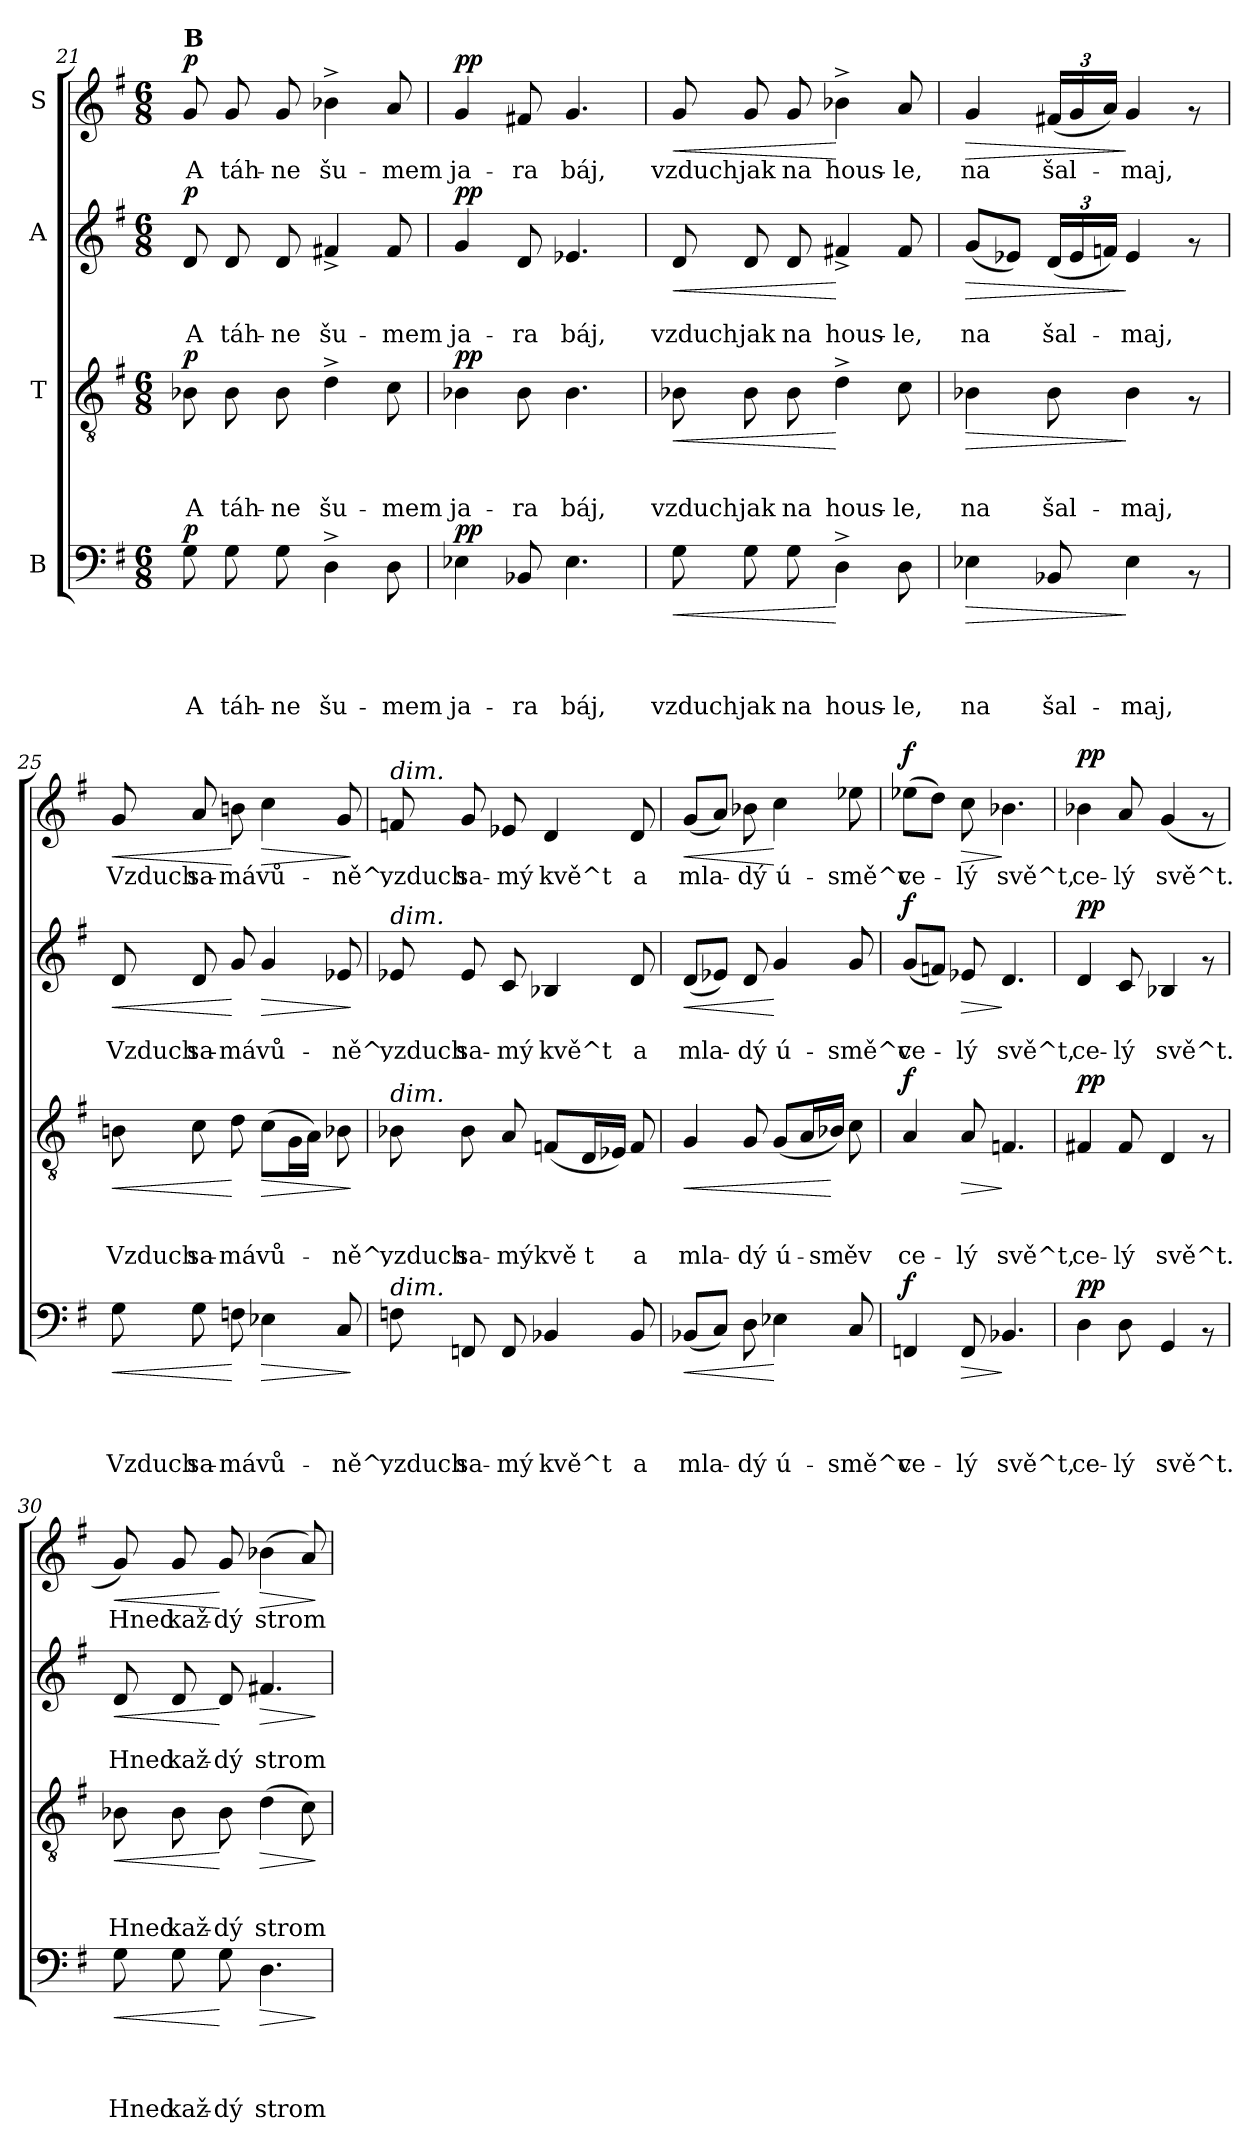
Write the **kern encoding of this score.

**kern	**text	**text	**text	**text	**dynam	**kern	**text	**text	**text	**dynam	**kern	**text	**text	**dynam	**kern	**text	**dynam
*part4	*part4	*part4	*part4	*part4	*part4	*part3	*part3	*part3	*part3	*part3	*part2	*part2	*part2	*part2	*part1	*part1	*part1
*staff4	*staff4	*staff4	*staff4	*staff4	*staff4	*staff3	*staff3	*staff3	*staff3	*staff3	*staff2	*staff2	*staff2	*staff2	*staff1	*staff1	*staff1
*I"B	*	*	*	*	*	*I"T	*	*	*	*	*I"A	*	*	*	*I"S	*	*
!!LO:LB:g=z
*clefF4	*	*	*	*	*	*clefGv2	*	*	*	*	*clefG2	*	*	*	*clefG2	*	*
*k[f#]	*	*	*	*	*	*k[f#]	*	*	*	*	*k[f#]	*	*	*	*k[f#]	*	*
*G:	*	*	*	*	*	*G:	*	*	*	*	*G:	*	*	*	*G:	*	*
*M6/8	*	*	*	*	*	*M6/8	*	*	*	*	*M6/8	*	*	*	*M6/8	*	*
=21	=21	=21	=21	=21	=21	=21	=21	=21	=21	=21	=21	=21	=21	=21	=21	=21	=21
!	!	!	!	!	!	!	!	!	!	!	!	!	!	!	!LO:TX:a:B:t=B	!	!
!	!	!	!	!LO:LY:b	!LO:DY:a	!	!	!	!LO:LY:b	!LO:DY:a	!	!	!LO:LY:b	!LO:DY:a	!	!LO:LY:b	!LO:DY:a
8G\	.	.	.	A	p	8B-X\	.	.	A	p	8d/	.	A	p	8g/	A	p
!	!	!	!	!LO:LY:b	!	!	!	!	!LO:LY:b	!	!	!	!LO:LY:b	!	!	!LO:LY:b	!
8G\	.	.	.	táh-	.	8B-\	.	.	táh-	.	8d/	.	táh-	.	8g/	táh-	.
!	!	!	!	!LO:LY:b	!	!	!	!	!LO:LY:b	!	!	!	!LO:LY:b	!	!	!LO:LY:b	!
8G\	.	.	.	-ne	.	8B-\	.	.	-ne	.	8d/	.	-ne	.	8g/	-ne	.
!	!	!	!	!LO:LY:b	!	!	!	!	!LO:LY:b	!	!	!	!LO:LY:b	!	!	!LO:LY:b	!
4D^>\	.	.	.	šu-	.	4d^>\	.	.	šu-	.	4f#X^</	.	šu-	.	4b-X^>\	šu-	.
!	!	!	!	!LO:LY:b	!	!	!	!	!LO:LY:b	!	!	!	!LO:LY:b	!	!	!LO:LY:b	!
8D\	.	.	.	-mem	.	8c\	.	.	-mem	.	8f#/	.	-mem	.	8a/	-mem	.
=22	=22	=22	=22	=22	=22	=22	=22	=22	=22	=22	=22	=22	=22	=22	=22	=22	=22
!	!	!	!	!LO:LY:b	!LO:DY:a	!	!	!	!LO:LY:b	!LO:DY:a	!	!	!LO:LY:b	!LO:DY:a	!	!LO:LY:b	!LO:DY:a
4E-X\	.	.	.	ja-	pp	4B-X\	.	.	ja-	pp	4g/	.	ja-	pp	4g/	ja-	pp
!	!	!	!	!LO:LY:b	!	!	!	!	!LO:LY:b	!	!	!	!LO:LY:b	!	!	!LO:LY:b	!
8BB-X/	.	.	.	-ra	.	8B-\	.	.	-ra	.	8d/	.	-ra	.	8f#X/	-ra	.
!	!	!	!	!LO:LY:b	!	!	!	!	!LO:LY:b	!	!	!	!LO:LY:b	!	!	!LO:LY:b	!
4.E-\	.	.	.	báj,	.	4.B-\	.	.	báj,	.	4.e-X/	.	báj,	.	4.g/	báj,	.
=23	=23	=23	=23	=23	=23	=23	=23	=23	=23	=23	=23	=23	=23	=23	=23	=23	=23
!	!	!	!	!LO:LY:b	!LO:HP:b	!	!	!	!LO:LY:b	!LO:HP:b	!	!	!LO:LY:b	!LO:HP:b	!	!LO:LY:b	!LO:HP:b
8G\	.	.	.	vzduch	<	8B-X\	.	.	vzduch	<	8d/	.	vzduch	<	8g/	vzduch	<
!	!	!	!	!LO:LY:b	!	!	!	!	!LO:LY:b	!	!	!	!LO:LY:b	!	!	!LO:LY:b	!
8G\	.	.	.	jak	.	8B-\	.	.	jak	.	8d/	.	jak	.	8g/	jak	.
!	!	!	!	!LO:LY:b	!	!	!	!	!LO:LY:b	!	!	!	!LO:LY:b	!	!	!LO:LY:b	!
8G\	.	.	.	na	.	8B-\	.	.	na	.	8d/	.	na	.	8g/	na	.
!	!	!	!	!LO:LY:b	!	!	!	!	!LO:LY:b	!	!	!	!LO:LY:b	!	!	!LO:LY:b	!
4D^>\	.	.	.	hous-	[	4d^>\	.	.	hous-	[	4f#X^</	.	hous-	[	4b-X^>\	hous-	[
!	!	!	!	!LO:LY:b	!	!	!	!	!LO:LY:b	!	!	!	!LO:LY:b	!	!	!LO:LY:b	!
8D\	.	.	.	-le,	.	8c\	.	.	-le,	.	8f#/	.	-le,	.	8a/	-le,	.
=24	=24	=24	=24	=24	=24	=24	=24	=24	=24	=24	=24	=24	=24	=24	=24	=24	=24
!	!	!	!	!LO:LY:b	!LO:HP:b	!	!	!	!LO:LY:b	!LO:HP:b	!	!	!LO:LY:b	!LO:HP:b	!	!LO:LY:b	!LO:HP:b
4E-X\	.	.	.	na	>	4B-X\	.	.	na	>	(<8g/L	.	na	>	4g/	na	>
.	.	.	.	.	.	.	.	.	.	.	8e-X/J)	.	.	.	.	.	.
!	!	!	!	!LO:LY:b	!	!	!	!	!LO:LY:b	!	!	!	!	!	!	!	!
*	*	*	*	*	*	*	*	*	*	*	*Xbrackettup	*	*	*	*	*	*
!	!	!	!	!	!	!	!	!	!	!	!	!	!LO:LY:b	!	!	!	!
*	*	*	*	*	*	*	*	*	*	*	*	*	*	*	*Xbrackettup	*	*
!	!	!	!	!	!	!	!	!	!	!	!	!	!	!	!	!LO:LY:b	!
8BB-X/	.	.	.	šal-	.	8B-\	.	.	šal-	.	(<24d/LL	.	šal-	.	(<24f#X/LL	šal-	.
.	.	.	.	.	.	.	.	.	.	.	24e-/	.	.	.	24g/	.	.
.	.	.	.	.	.	.	.	.	.	.	24fn/JJ)	.	.	.	24a/JJ)	.	.
!	!	!	!	!LO:LY:b	!	!	!	!	!LO:LY:b	!	!	!	!LO:LY:b	!	!	!LO:LY:b	!
4E-\	.	.	.	-maj,	]	4B-\	.	.	-maj,	]	4e-/	.	-maj,	]	4g/	-maj,	]
8rAA	.	.	.	.	.	8rF	.	.	.	.	8rf	.	.	.	8rf	.	.
!!LO:PB:g=z
=25	=25	=25	=25	=25	=25	=25	=25	=25	=25	=25	=25	=25	=25	=25	=25	=25	=25
!	!	!	!	!LO:LY:b	!LO:HP:b	!	!	!	!LO:LY:b	!LO:HP:b	!	!	!LO:LY:b	!LO:HP:b	!	!LO:LY:b	!LO:HP:b
8G\	.	.	.	Vzduch	<	8Bn\	.	.	Vzduch	<	8d/	.	Vzduch	<	8g/	Vzduch	<
!	!	!	!	!LO:LY:b	!	!	!	!	!LO:LY:b	!	!	!	!LO:LY:b	!	!	!LO:LY:b	!
8G\	.	.	.	sa-	.	8c\	.	.	sa-	.	8d/	.	sa-	.	8a/	sa-	.
!	!	!	!	!LO:LY:b	!	!	!	!	!LO:LY:b	!	!	!	!LO:LY:b	!	!	!LO:LY:b	!
8Fn\	.	.	.	-má	[	8d\	.	.	-má	[	8g/	.	-má	[	8bn\	-má	[
!	!	!	!	!LO:LY:b	!LO:HP:b	!	!	!	!LO:LY:b	!LO:HP:b	!	!	!LO:LY:b	!LO:HP:b	!	!LO:LY:b	!LO:HP:b
4E-X\	.	.	.	vů-	>	(>8c\L	.	.	vů-	>	4g/	.	vů-	>	4cc\	vů-	>
.	.	.	.	.	.	16G\L	.	.	.	.	.	.	.	.	.	.	.
.	.	.	.	.	.	16A\JJ)	.	.	.	.	.	.	.	.	.	.	.
!	!	!	!	!LO:LY:b	!	!	!	!	!LO:LY:b	!	!	!	!LO:LY:b	!	!	!LO:LY:b	!
8C/	.	.	.	-ně^,	.	8B-X\	.	.	-ně^,	.	8e-X/	.	-ně^,	.	8g/	-ně^,	.
.	.	.	.	.	]	.	.	.	.	]	.	.	.	]	.	.	]
=26	=26	=26	=26	=26	=26	=26	=26	=26	=26	=26	=26	=26	=26	=26	=26	=26	=26
!	!	!	!	!	!	!	!	!	!	!	!	!	!	!	!LO:TX:a:i:t=dim.	!	!
!	!	!	!	!	!	!	!	!	!	!	!LO:TX:a:i:t=dim.	!	!	!	!	!	!
!	!	!	!	!	!	!LO:TX:a:i:t=dim.	!	!	!	!	!	!	!	!	!	!	!
!LO:TX:a:i:t=dim.	!	!	!	!	!	!	!	!	!	!	!	!	!	!	!	!	!
!	!	!	!	!LO:LY:b	!	!	!	!	!LO:LY:b	!	!	!	!LO:LY:b	!	!	!LO:LY:b	!
8Fn\	.	.	.	vzduch	.	8B-X\	.	.	vzduch	.	8e-X/	.	vzduch	.	8fn/	vzduch	.
!	!	!	!	!LO:LY:b	!	!	!	!	!LO:LY:b	!	!	!	!LO:LY:b	!	!	!LO:LY:b	!
8FFn/	.	.	.	sa-	.	8B-\	.	.	sa-	.	8e-/	.	sa-	.	8g/	sa-	.
!	!	!	!	!LO:LY:b	!	!	!	!	!LO:LY:b	!	!	!	!LO:LY:b	!	!	!LO:LY:b	!
8FF/	.	.	.	-mý	.	8A/	.	.	-mý	.	8c/	.	-mý	.	8e-X/	-mý	.
!	!	!	!	!LO:LY:b	!	!	!	!	!LO:LY:b	!	!	!	!LO:LY:b	!	!	!LO:LY:b	!
4BB-X/	.	.	.	kvě^t	.	(<8Fn/L	.	.	kvě	.	4B-X/	.	kvě^t	.	4d/	kvě^t	.
!	!	!	!	!	!	!	!	!	!LO:LY:b	!	!	!	!	!	!	!	!
.	.	.	.	.	.	16D/L	.	.	t	.	.	.	.	.	.	.	.
.	.	.	.	.	.	16E-X/JJ)	.	.	.	.	.	.	.	.	.	.	.
!	!	!	!	!LO:LY:b	!	!	!	!	!LO:LY:b	!	!	!	!LO:LY:b	!	!	!LO:LY:b	!
8BB-/	.	.	.	a	.	8F/	.	.	a	.	8d/	.	a	.	8d/	a	.
=27	=27	=27	=27	=27	=27	=27	=27	=27	=27	=27	=27	=27	=27	=27	=27	=27	=27
!	!	!	!	!LO:LY:b	!LO:HP:b	!	!	!	!LO:LY:b	!LO:HP:b	!	!	!LO:LY:b	!LO:HP:b	!	!LO:LY:b	!LO:HP:b
(<8BB-X/L	.	.	.	mla-	<	4G/	.	.	mla-	<	(<8d/L	.	mla-	<	(<8g/L	mla-	<
8C/J)	.	.	.	.	.	.	.	.	.	.	8e-X/J)	.	.	.	8a/J)	.	.
!	!	!	!	!LO:LY:b	!	!	!	!	!LO:LY:b	!	!	!	!LO:LY:b	!	!	!LO:LY:b	!
8D\	.	.	.	-dý	.	8G/	.	.	-dý	.	8d/	.	-dý	.	8b-X\	-dý	.
!	!	!	!	!LO:LY:b	!	!	!	!	!LO:LY:b	!	!	!	!LO:LY:b	!	!	!LO:LY:b	!
4E-X\	.	.	.	ú-	[	(<8G/L	.	.	ú-	.	4g/	.	ú-	[	4cc\	ú-	[
.	.	.	.	.	.	16A/L	.	.	.	.	.	.	.	.	.	.	.
!	!	!	!	!	!	!	!	!	!LO:LY:b	!	!	!	!	!	!	!	!
.	.	.	.	.	.	16B-X/JJ)	.	.	-sm	[	.	.	.	.	.	.	.
!	!	!	!	!LO:LY:b	!	!	!	!	!LO:LY:b	!	!	!	!LO:LY:b	!	!	!LO:LY:b	!
8C/	.	.	.	-smě^v	.	8c\	.	.	ěv	.	8g/	.	-smě^v	.	8ee-X\	-smě^v	.
=28	=28	=28	=28	=28	=28	=28	=28	=28	=28	=28	=28	=28	=28	=28	=28	=28	=28
!	!	!	!	!LO:LY:b	!LO:DY:a	!	!	!	!LO:LY:b	!LO:DY:a	!	!	!LO:LY:b	!LO:DY:a	!	!LO:LY:b	!LO:DY:a
4FFn/	.	.	.	ce-	f	4A/	.	.	ce-	f	(<8g/L	.	ce-	f	(>8ee-X\L	ce-	f
.	.	.	.	.	.	.	.	.	.	.	8fn/J)	.	.	.	8dd\J)	.	.
!	!	!	!	!LO:LY:b	!LO:HP:b	!	!	!	!LO:LY:b	!LO:HP:b	!	!	!LO:LY:b	!LO:HP:b	!	!LO:LY:b	!LO:HP:b
8FF/	.	.	.	-lý	>	8A/	.	.	-lý	>	8e-X/	.	-lý	>	8cc\	-lý	>
!	!	!	!	!LO:LY:b	!	!	!	!	!LO:LY:b	!	!	!	!LO:LY:b	!	!	!LO:LY:b	!
4.BB-X/	.	.	.	svě^t,	]	4.Fn/	.	.	svě^t,	]	4.d/	.	svě^t,	]	4.b-X\	svě^t,	]
!!LO:PB:g=z
=29	=29	=29	=29	=29	=29	=29	=29	=29	=29	=29	=29	=29	=29	=29	=29	=29	=29
!	!	!	!	!LO:LY:b	!LO:DY:a	!	!	!	!LO:LY:b	!LO:DY:a	!	!	!LO:LY:b	!LO:DY:a	!	!LO:LY:b	!LO:DY:a
4D\	.	.	.	ce-	pp	4F#X/	.	.	ce-	pp	4d/	.	ce-	pp	4b-X\	ce-	pp
!	!	!	!	!LO:LY:b	!	!	!	!	!LO:LY:b	!	!	!	!LO:LY:b	!	!	!LO:LY:b	!
8D\	.	.	.	-lý	.	8F#/	.	.	-lý	.	8c/	.	-lý	.	8a/	-lý	.
!	!	!	!	!LO:LY:b	!	!	!	!	!LO:LY:b	!	!	!	!LO:LY:b	!	!	!LO:LY:b	!
4GG/	.	.	.	svě^t.	.	4D/	.	.	svě^t.	.	4B-X/	.	svě^t.	.	(4g/	svě^t.	.
8rAA	.	.	.	.	.	8rF	.	.	.	.	8rf	.	.	.	8rf	.	.
=30	=30	=30	=30	=30	=30	=30	=30	=30	=30	=30	=30	=30	=30	=30	=30	=30	=30
!	!	!	!	!LO:LY:b	!LO:HP:b	!	!	!	!LO:LY:b	!LO:HP:b	!	!	!LO:LY:b	!LO:HP:b	!	!LO:LY:b	!LO:HP:b
8G\	.	.	.	Hned	<	8B-X\	.	.	Hned	<	8d/	.	Hned	<	8g/)	Hned	<
!	!	!	!	!LO:LY:b	!	!	!	!	!LO:LY:b	!	!	!	!LO:LY:b	!	!	!LO:LY:b	!
8G\	.	.	.	kaž-	.	8B-\	.	.	kaž-	.	8d/	.	kaž-	.	8g/	kaž-	.
!	!	!	!	!LO:LY:b	!	!	!	!	!LO:LY:b	!	!	!	!LO:LY:b	!	!	!LO:LY:b	!
8G\	.	.	.	-dý	[	8B-\	.	.	-dý	[	8d/	.	-dý	[	8g/	-dý	[
!	!	!	!	!LO:LY:b	!LO:HP:b	!	!	!	!LO:LY:b	!LO:HP:b	!	!	!LO:LY:b	!LO:HP:b	!	!LO:LY:b	!LO:HP:b
4.D\	.	.	.	strom	>	(>4d\	.	.	strom	>	4.f#X/	.	strom	>	(>4b-X\	strom	>
.	.	.	.	.	.	8c\)	.	.	.	.	.	.	.	.	8a/)	.	.
.	.	.	.	.	]	.	.	.	.	]	.	.	.	]	.	.	]
=	=	=	=	=	=	=	=	=	=	=	=	=	=	=	=	=	=
*-	*-	*-	*-	*-	*-	*-	*-	*-	*-	*-	*-	*-	*-	*-	*-	*-	*-
